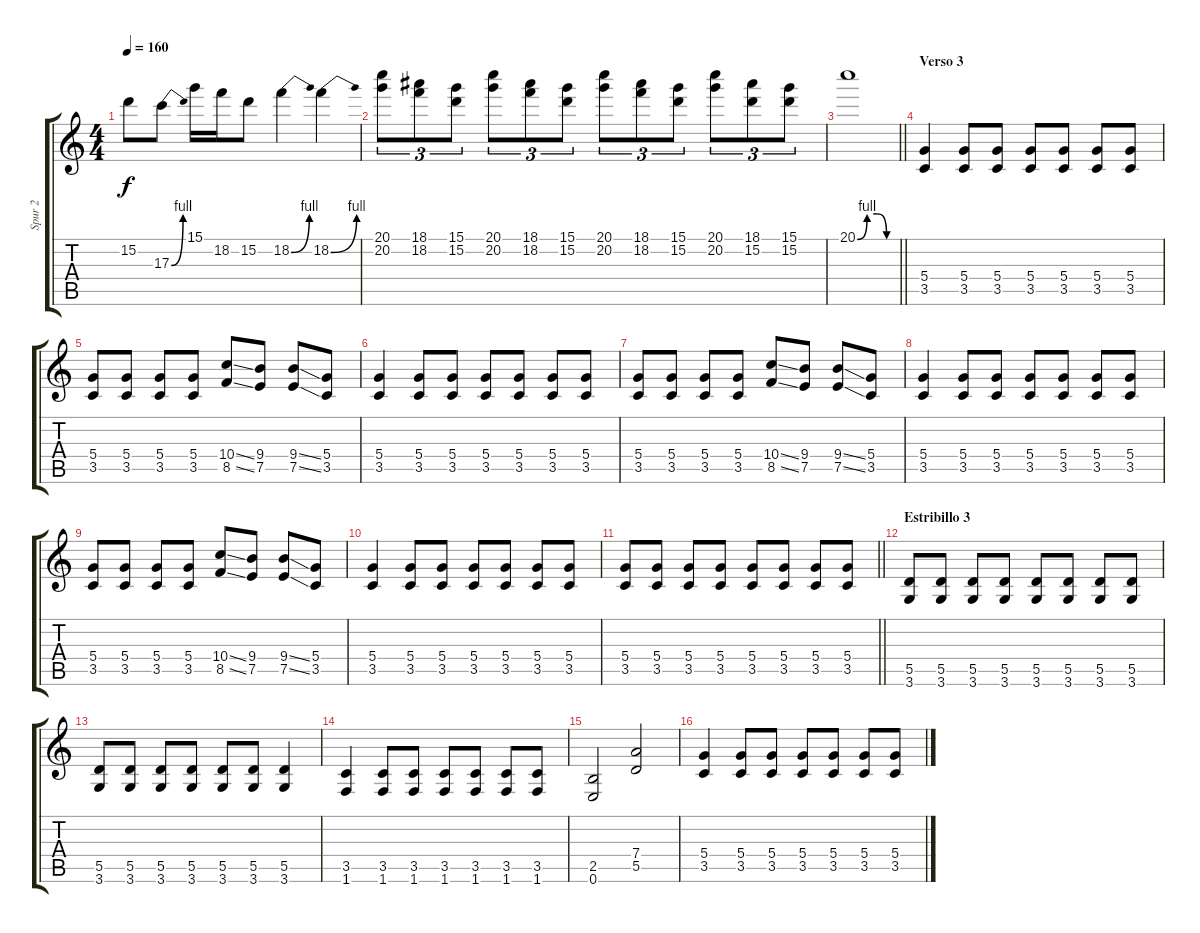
\track ("Spur 2" "Spur 2") {instrument distortionguitar}
\staff {score tabs}
\tuning (E4 B3 G3 D3 A2 E2) {hide}
\ts (4 4)
\tempo 160
\clef g2
\ks c
15.2.8{dy f} 17.3{be (bend 0 0 60 4)}.8 15.1.16 18.2.16 15.2.8 18.2{be (bend 0 0 60 4)}.4 18.2{be (bend 0 0 60 4)}.4 |
(20.1 20.2).8{tu (3 2)} (18.1 18.2).8{tu (3 2)} (15.1 15.2).8{tu (3 2)} (20.1 20.2).8{tu (3 2)} (18.1 18.2).8{tu (3 2)} (15.1 15.2).8{tu (3 2)} (20.1 20.2).8{tu (3 2)} (18.1 18.2).8{tu (3 2)} (15.1 15.2).8{tu (3 2)} (20.1 20.2).8{tu (3 2)} (18.1 15.2).8{tu (3 2)} (15.1 15.2).8{tu (3 2)} |
\barLineRight lightlight
20.1{be (custom 0 0 15 4 30 4 45 0 60 0)}.1 |
\section ("" "Verso 3")
(5.4 3.5).4 (5.4 3.5).8 (5.4 3.5).8 (5.4 3.5).8 (5.4 3.5).8 (5.4 3.5).8 (5.4 3.5).8 |
(5.4 3.5).8 (5.4 3.5).8 (5.4 3.5).8 (5.4 3.5).8 (10.4{ss} 8.5{ss}).8 (9.4 7.5).8 (9.4{ss} 7.5{ss}).8 (5.4 3.5).8 |
(5.4 3.5).4 (5.4 3.5).8 (5.4 3.5).8 (5.4 3.5).8 (5.4 3.5).8 (5.4 3.5).8 (5.4 3.5).8 |
(5.4 3.5).8 (5.4 3.5).8 (5.4 3.5).8 (5.4 3.5).8 (10.4{ss} 8.5{ss}).8 (9.4 7.5).8 (9.4{ss} 7.5{ss}).8 (5.4 3.5).8 |
(5.4 3.5).4 (5.4 3.5).8 (5.4 3.5).8 (5.4 3.5).8 (5.4 3.5).8 (5.4 3.5).8 (5.4 3.5).8 |
(5.4 3.5).8 (5.4 3.5).8 (5.4 3.5).8 (5.4 3.5).8 (10.4{ss} 8.5{ss}).8 (9.4 7.5).8 (9.4{ss} 7.5{ss}).8 (5.4 3.5).8 |
(5.4 3.5).4 (5.4 3.5).8 (5.4 3.5).8 (5.4 3.5).8 (5.4 3.5).8 (5.4 3.5).8 (5.4 3.5).8 |
\barLineRight lightlight
(5.4 3.5).8 (5.4 3.5).8 (5.4 3.5).8 (5.4 3.5).8 (5.4 3.5).8 (5.4 3.5).8 (5.4 3.5).8 (5.4 3.5).8 |
\section ("" "Estribillo 3")
(5.5 3.6).8 (5.5 3.6).8 (5.5 3.6).8 (5.5 3.6).8 (5.5 3.6).8 (5.5 3.6).8 (5.5 3.6).8 (5.5 3.6).8 |
(5.5 3.6).8 (5.5 3.6).8 (5.5 3.6).8 (5.5 3.6).8 (5.5 3.6).8 (5.5 3.6).8 (5.5 3.6).4 |
(3.5 1.6).4 (3.5 1.6).8 (3.5 1.6).8 (3.5 1.6).8 (3.5 1.6).8 (3.5 1.6).8 (3.5 1.6).8 |
(2.5 0.6).2 (7.4 5.5).2 |
(5.4 3.5).4 (5.4 3.5).8 (5.4 3.5).8 (5.4 3.5).8 (5.4 3.5).8 (5.4 3.5).8 (5.4 3.5).8
